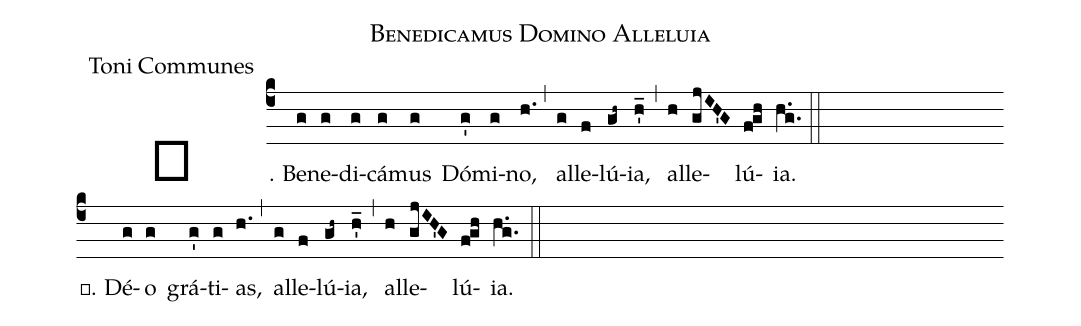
name:Benedicamus Domino Alleluia;
office-part:Toni Communes;
%%
(c4) ℣. Be(g)ne(g)di(g)cá(g)mus(g) Dó(g')mi(g)no,(h.) (,) al(g)le(f)lú(gh~)ia,(h_') (,) al(h)le(gjIH'G)lú(fgh)ia.(h.g.) (::) (Z-)
℟. Dé(g)o(g) grá(g')ti(g)as,(h.) (,) al(g)le(f)lú(gh~)ia,(h_') (,) al(h)le(gjIH'G)lú(fgh)ia.(h.g.) (::)
